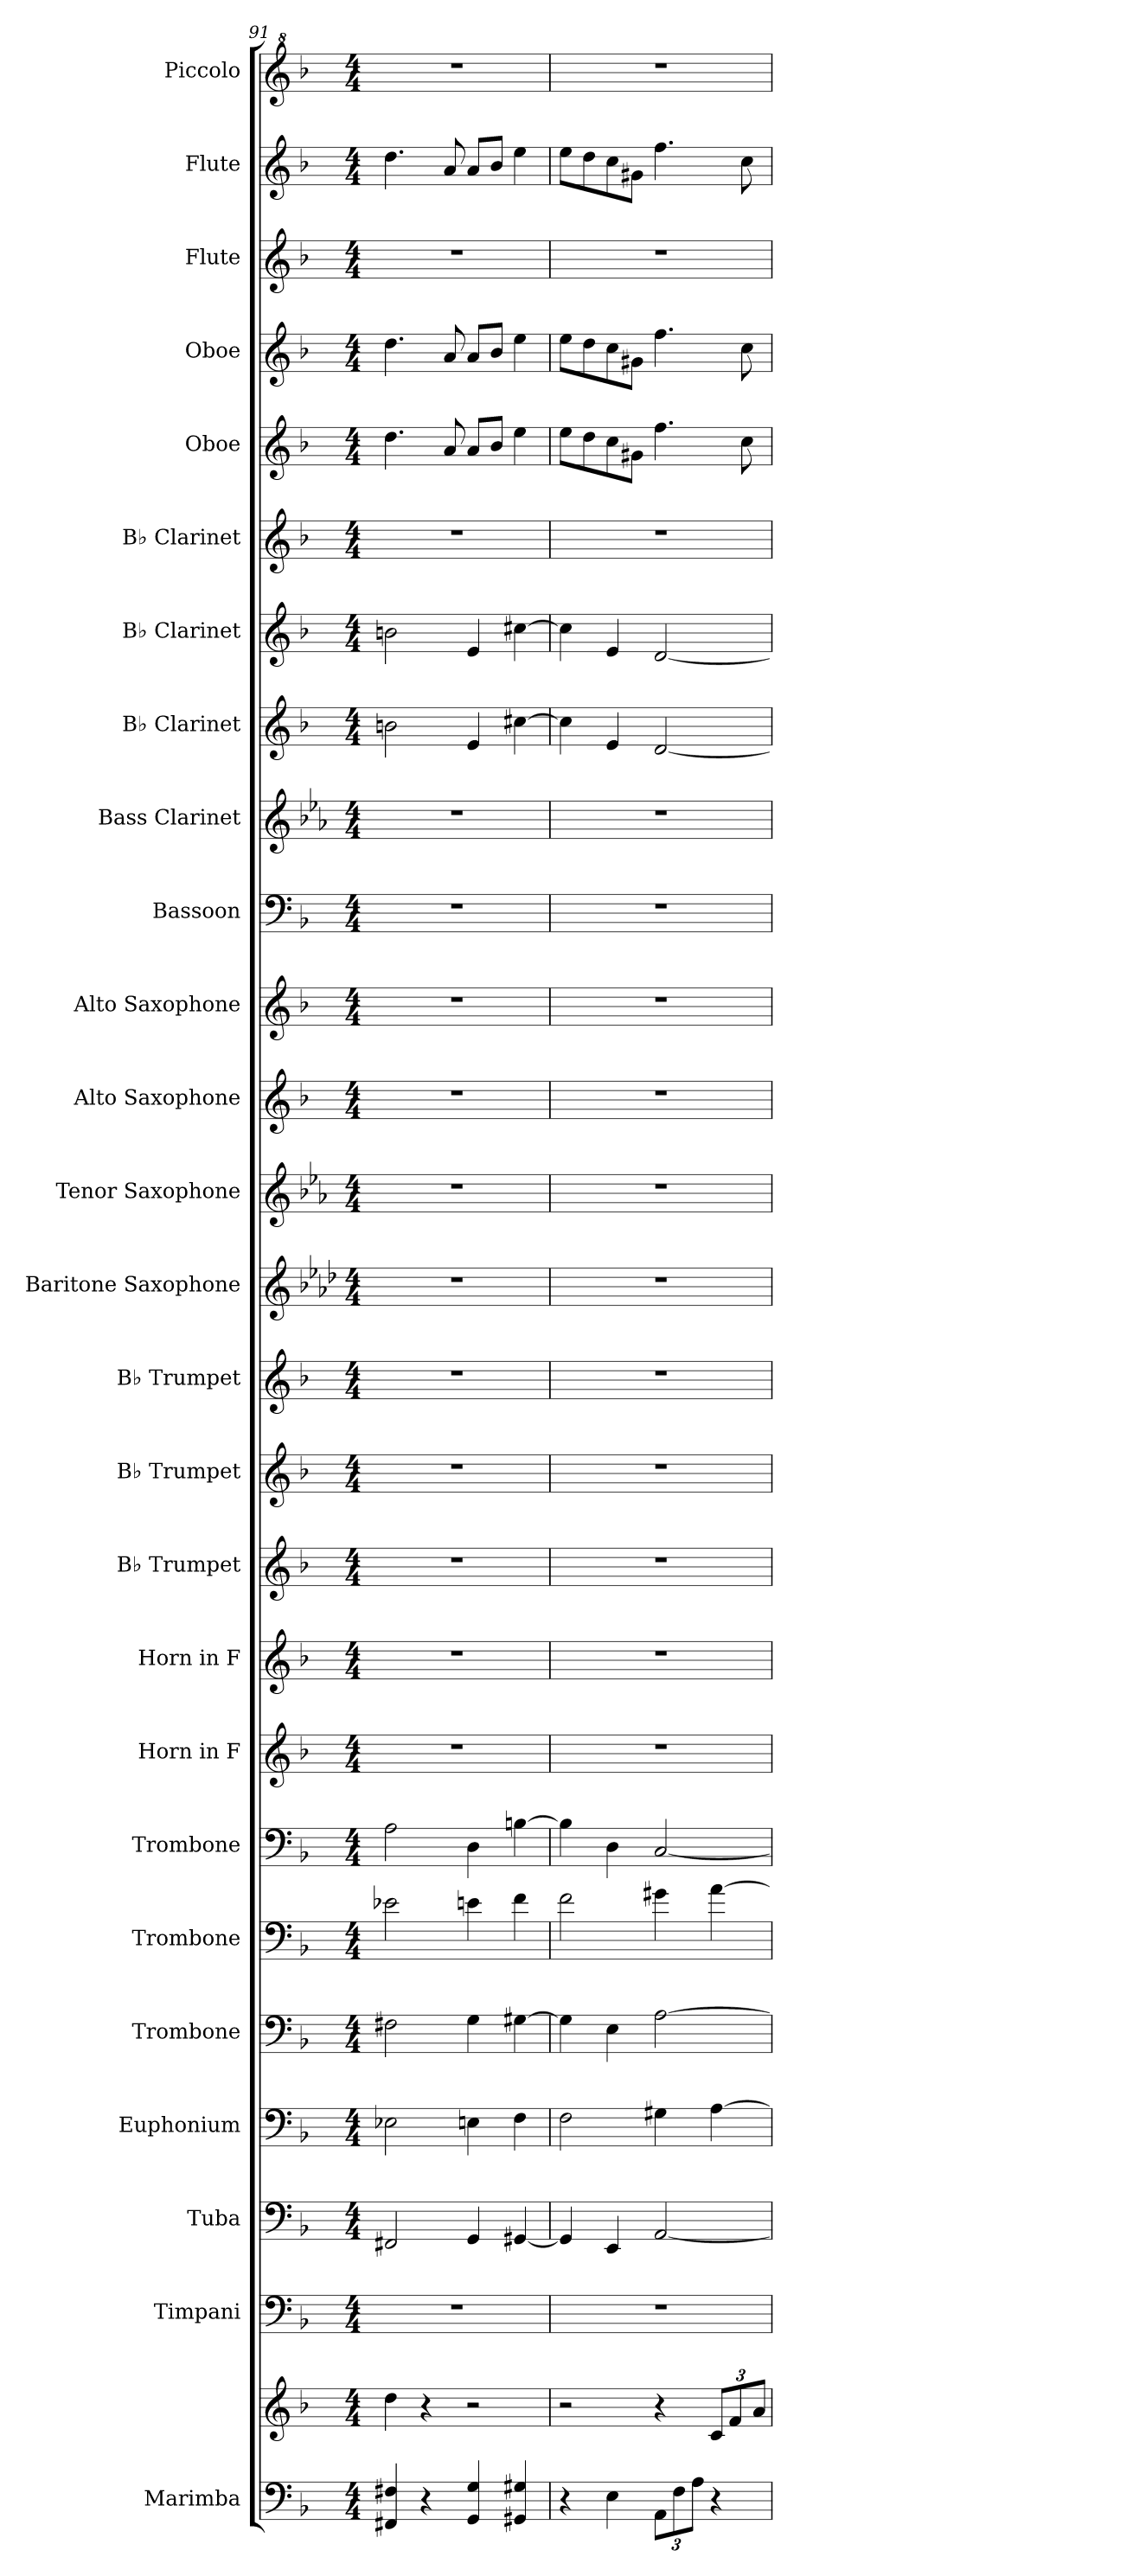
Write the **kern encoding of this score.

**kern	**kern	**kern	**kern	**kern	**kern	**kern	**kern	**kern	**kern	**kern	**kern	**kern	**kern	**kern	**kern	**kern	**kern	**kern	**kern	**kern	**kern	**kern	**kern	**kern	**kern	**kern
*part26	*part26	*part25	*part24	*part23	*part22	*part21	*part20	*part19	*part18	*part17	*part16	*part15	*part14	*part13	*part12	*part11	*part10	*part9	*part8	*part7	*part6	*part5	*part4	*part3	*part2	*part1
*staff27	*staff26	*staff25	*staff24	*staff23	*staff22	*staff21	*staff20	*staff19	*staff18	*staff17	*staff16	*staff15	*staff14	*staff13	*staff12	*staff11	*staff10	*staff9	*staff8	*staff7	*staff6	*staff5	*staff4	*staff3	*staff2	*staff1
*I"Marimba	*	*I"Timpani	*I"Tuba	*I"Euphonium	*I"Trombone	*I"Trombone	*I"Trombone	*I"Horn in F	*I"Horn in F	*I"B♭ Trumpet	*I"B♭ Trumpet	*I"B♭ Trumpet	*I"Baritone Saxophone	*I"Tenor Saxophone	*I"Alto Saxophone	*I"Alto Saxophone	*I"Bassoon	*I"Bass Clarinet	*I"B♭ Clarinet	*I"B♭ Clarinet	*I"B♭ Clarinet	*I"Oboe	*I"Oboe	*I"Flute	*I"Flute	*I"Piccolo
*I'Mrm.	*	*I'Timp.	*I'Tba.	*I'Euph.	*I'Tbn.	*I'Tbn.	*I'Tbn.	*	*	*I'B♭ Tpt.	*I'B♭ Tpt.	*I'B♭ Tpt.	*I'Bar. Sax.	*I'T. Sax.	*I'A. Sax.	*I'A. Sax.	*I'Bsn.	*I'B. Cl.	*I'B♭ Cl.	*I'B♭ Cl.	*I'B♭ Cl.	*I'Ob.	*I'Ob.	*I'Fl.	*I'Fl.	*I'Picc.
*clefF4	*clefG2	*clefF4	*clefF4	*clefF4	*clefF4	*clefF4	*clefF4	*clefG2	*clefG2	*clefG2	*clefG2	*clefG2	*clefG2	*clefG2	*clefG2	*clefG2	*clefF4	*clefG2	*clefG2	*clefG2	*clefG2	*clefG2	*clefG2	*clefG2	*clefG2	*clefG^2
*	*	*	*	*	*	*	*	*ITrd4c7	*ITrd4c7	*ITrd1c2	*ITrd1c2	*ITrd1c2	*ITrd12c21	*ITrd8c14	*ITrd5c9	*ITrd5c9	*	*ITrd8c14	*ITrd1c2	*ITrd1c2	*ITrd1c2	*	*	*	*	*ITrd-7c-12
*k[b-]	*k[b-]	*k[b-]	*k[b-]	*k[b-]	*k[b-]	*k[b-]	*k[b-]	*k[b-e-]	*k[b-e-]	*k[b-e-a-]	*k[b-e-a-]	*k[b-e-a-]	*k[b-e-a-d-]	*k[b-e-a-]	*k[b-e-a-d-]	*k[b-e-a-d-]	*k[b-]	*k[b-e-a-]	*k[b-e-a-]	*k[b-e-a-]	*k[b-e-a-]	*k[b-]	*k[b-]	*k[b-]	*k[b-]	*k[b-]
*M4/4	*M4/4	*M4/4	*M4/4	*M4/4	*M4/4	*M4/4	*M4/4	*M4/4	*M4/4	*M4/4	*M4/4	*M4/4	*M4/4	*M4/4	*M4/4	*M4/4	*M4/4	*M4/4	*M4/4	*M4/4	*M4/4	*M4/4	*M4/4	*M4/4	*M4/4	*M4/4
=91	=91	=91	=91	=91	=91	=91	=91	=91	=91	=91	=91	=91	=91	=91	=91	=91	=91	=91	=91	=91	=91	=91	=91	=91	=91	=91
4FF#X/ 4F#X/	4dd\	1r	2FF#X/	2E-X\	2F#X\	2e-X\	2A\	1r	1r	1r	1r	1r	1r	1r	1r	1r	1r	1r	2an\	2an\	1r	4.dd\	4.dd\	1r	4.dd\	1r
4r	4r	.	.	.	.	.	.	.	.	.	.	.	.	.	.	.	.	.	.	.	.	.	.	.	.	.
.	.	.	.	.	.	.	.	.	.	.	.	.	.	.	.	.	.	.	.	.	.	8a/	8a/	.	8a/	.
4GG/ 4G/	2r	.	4GG/	4En\	4G\	4en\	4D\	.	.	.	.	.	.	.	.	.	.	.	4d/	4d/	.	8a/L	8a/L	.	8a/L	.
.	.	.	.	.	.	.	.	.	.	.	.	.	.	.	.	.	.	.	.	.	.	8b-/J	8b-/J	.	8b-/J	.
4GG#X/ 4G#X/	.	.	[4GG#X/	4F\	[4G#X\	4f\	[4Bn\	.	.	.	.	.	.	.	.	.	.	.	[4bn\	[4bn\	.	4ee\	4ee\	.	4ee\	.
=92	=92	=92	=92	=92	=92	=92	=92	=92	=92	=92	=92	=92	=92	=92	=92	=92	=92	=92	=92	=92	=92	=92	=92	=92	=92	=92
4r	2r	1r	4GG#/]	2F\	4G#\]	2f\	4B\]	1r	1r	1r	1r	1r	1r	1r	1r	1r	1r	1r	4b\]	4b\]	1r	8ee\L	8ee\L	1r	8ee\L	1r
.	.	.	.	.	.	.	.	.	.	.	.	.	.	.	.	.	.	.	.	.	.	8dd\	8dd\	.	8dd\	.
4E\	.	.	4EE/	.	4E\	.	4D\	.	.	.	.	.	.	.	.	.	.	.	4d/	4d/	.	8cc\	8cc\	.	8cc\	.
.	.	.	.	.	.	.	.	.	.	.	.	.	.	.	.	.	.	.	.	.	.	8g#X\J	8g#X\J	.	8g#X\J	.
*Xbrackettup	*	*	*	*	*	*	*	*	*	*	*	*	*	*	*	*	*	*	*	*	*	*	*	*	*	*
12AA\L	4r	.	[2AA/	4G#X\	[2A\	4g#X\	[2C/	.	.	.	.	.	.	.	.	.	.	.	[2c/	[2c/	.	4.ff\	4.ff\	.	4.ff\	.
12F\	.	.	.	.	.	.	.	.	.	.	.	.	.	.	.	.	.	.	.	.	.	.	.	.	.	.
12A\J	.	.	.	.	.	.	.	.	.	.	.	.	.	.	.	.	.	.	.	.	.	.	.	.	.	.
*	*Xbrackettup	*	*	*	*	*	*	*	*	*	*	*	*	*	*	*	*	*	*	*	*	*	*	*	*	*
4r	12c/L	.	.	[4A\	.	[4a\	.	.	.	.	.	.	.	.	.	.	.	.	.	.	.	.	.	.	.	.
.	12f/	.	.	.	.	.	.	.	.	.	.	.	.	.	.	.	.	.	.	.	.	.	.	.	.	.
.	.	.	.	.	.	.	.	.	.	.	.	.	.	.	.	.	.	.	.	.	.	8cc\	8cc\	.	8cc\	.
.	12a/J	.	.	.	.	.	.	.	.	.	.	.	.	.	.	.	.	.	.	.	.	.	.	.	.	.
=	=	=	=	=	=	=	=	=	=	=	=	=	=	=	=	=	=	=	=	=	=	=	=	=	=	=
*-	*-	*-	*-	*-	*-	*-	*-	*-	*-	*-	*-	*-	*-	*-	*-	*-	*-	*-	*-	*-	*-	*-	*-	*-	*-	*-
